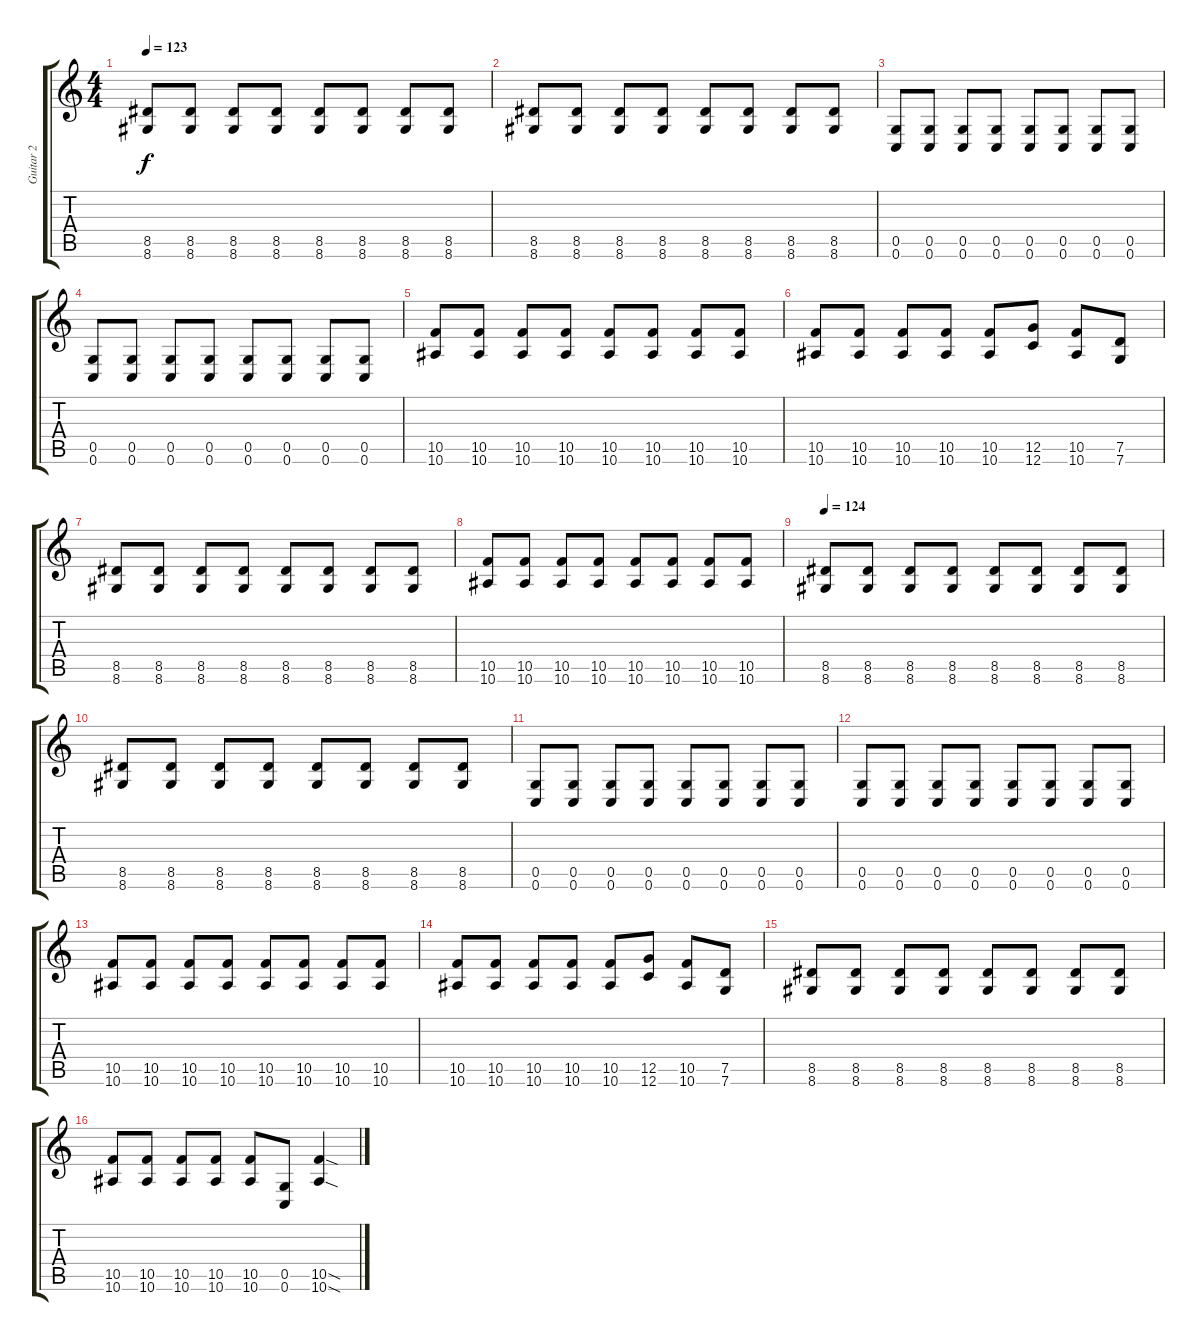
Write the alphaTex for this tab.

\track ("Guitar 2" "Guitar 2") {instrument distortionguitar}
\staff {score tabs}
\tuning (D4 A3 F3 C3 G2 C2) {hide}
\ts (4 4)
\tempo 123
\clef g2
\ks c
(8.5 8.6).8{dy f} (8.5 8.6).8 (8.5 8.6).8 (8.5 8.6).8 (8.5 8.6).8 (8.5 8.6).8 (8.5 8.6).8 (8.5 8.6).8 |
(8.5 8.6).8 (8.5 8.6).8 (8.5 8.6).8 (8.5 8.6).8 (8.5 8.6).8 (8.5 8.6).8 (8.5 8.6).8 (8.5 8.6).8 |
(0.5 0.6).8 (0.5 0.6).8 (0.5 0.6).8 (0.5 0.6).8 (0.5 0.6).8 (0.5 0.6).8 (0.5 0.6).8 (0.5 0.6).8 |
(0.5 0.6).8 (0.5 0.6).8 (0.5 0.6).8 (0.5 0.6).8 (0.5 0.6).8 (0.5 0.6).8 (0.5 0.6).8 (0.5 0.6).8 |
(10.5 10.6).8 (10.5 10.6).8 (10.5 10.6).8 (10.5 10.6).8 (10.5 10.6).8 (10.5 10.6).8 (10.5 10.6).8 (10.5 10.6).8 |
(10.5 10.6).8 (10.5 10.6).8 (10.5 10.6).8 (10.5 10.6).8 (10.5 10.6).8 (12.5 12.6).8 (10.5 10.6).8 (7.5 7.6).8 |
(8.5 8.6).8 (8.5 8.6).8 (8.5 8.6).8 (8.5 8.6).8 (8.5 8.6).8 (8.5 8.6).8 (8.5 8.6).8 (8.5 8.6).8 |
(10.5 10.6).8 (10.5 10.6).8 (10.5 10.6).8 (10.5 10.6).8 (10.5 10.6).8 (10.5 10.6).8 (10.5 10.6).8 (10.5 10.6).8 |
\tempo 124
(8.5 8.6).8 (8.5 8.6).8 (8.5 8.6).8 (8.5 8.6).8 (8.5 8.6).8 (8.5 8.6).8 (8.5 8.6).8 (8.5 8.6).8 |
(8.5 8.6).8 (8.5 8.6).8 (8.5 8.6).8 (8.5 8.6).8 (8.5 8.6).8 (8.5 8.6).8 (8.5 8.6).8 (8.5 8.6).8 |
(0.5 0.6).8 (0.5 0.6).8 (0.5 0.6).8 (0.5 0.6).8 (0.5 0.6).8 (0.5 0.6).8 (0.5 0.6).8 (0.5 0.6).8 |
(0.5 0.6).8 (0.5 0.6).8 (0.5 0.6).8 (0.5 0.6).8 (0.5 0.6).8 (0.5 0.6).8 (0.5 0.6).8 (0.5 0.6).8 |
(10.5 10.6).8 (10.5 10.6).8 (10.5 10.6).8 (10.5 10.6).8 (10.5 10.6).8 (10.5 10.6).8 (10.5 10.6).8 (10.5 10.6).8 |
(10.5 10.6).8 (10.5 10.6).8 (10.5 10.6).8 (10.5 10.6).8 (10.5 10.6).8 (12.5 12.6).8 (10.5 10.6).8 (7.5 7.6).8 |
(8.5 8.6).8 (8.5 8.6).8 (8.5 8.6).8 (8.5 8.6).8 (8.5 8.6).8 (8.5 8.6).8 (8.5 8.6).8 (8.5 8.6).8 |
(10.5 10.6).8 (10.5 10.6).8 (10.5 10.6).8 (10.5 10.6).8 (10.5 10.6).8 (0.5 0.6).8 (10.5{sod} 10.6{sod}).4
